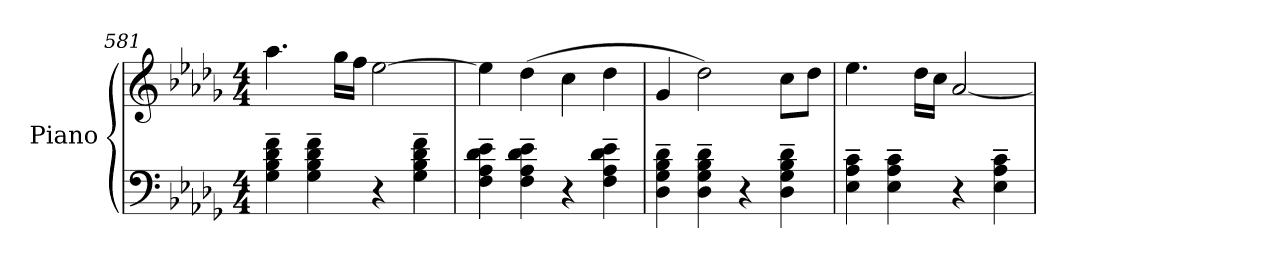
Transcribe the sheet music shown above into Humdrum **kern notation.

**kern	**kern
*part1	*part1
*staff2	*staff1
*I"Piano	*
*I'Pno.	*
*clefF4	*clefG2
*k[b-e-a-d-g-]	*k[b-e-a-d-g-]
*M4/4	*M4/4
=581	=581
4G-\~ 4B-\~ 4d-\~ 4f\~	4.aa-\
4G-\~ 4B-\~ 4d-\~ 4f\~	.
.	16gg-\LL
.	16ff\JJ
4r	[2ee-\
4G-\~ 4B-\~ 4d-\~ 4f\~	.
=582	=582
4F\~ 4A-\~ 4d-\~ 4e-\~	4ee-\]
4F\~ 4A-\~ 4d-\~ 4e-\~	(4dd-\
4r	4cc\
4F\~ 4A-\~ 4d-\~ 4e-\~	4dd-\
!!LO:LB:g=z
=583	=583
4D-\~ 4G-\~ 4B-\~ 4d-\~	4g-/
4D-\~ 4G-\~ 4B-\~ 4d-\~	2dd-\)
4r	.
4D-\~ 4G-\~ 4B-\~ 4d-\~	8cc\L
.	8dd-\J
=584	=584
4E-\~ 4A-\~ 4c\~	4.ee-\
4E-\~ 4A-\~ 4c\~	.
.	16dd-\LL
.	16cc\JJ
4r	[2a-/
4E-\~ 4A-\~ 4c\~	.
=	=
*-	*-
